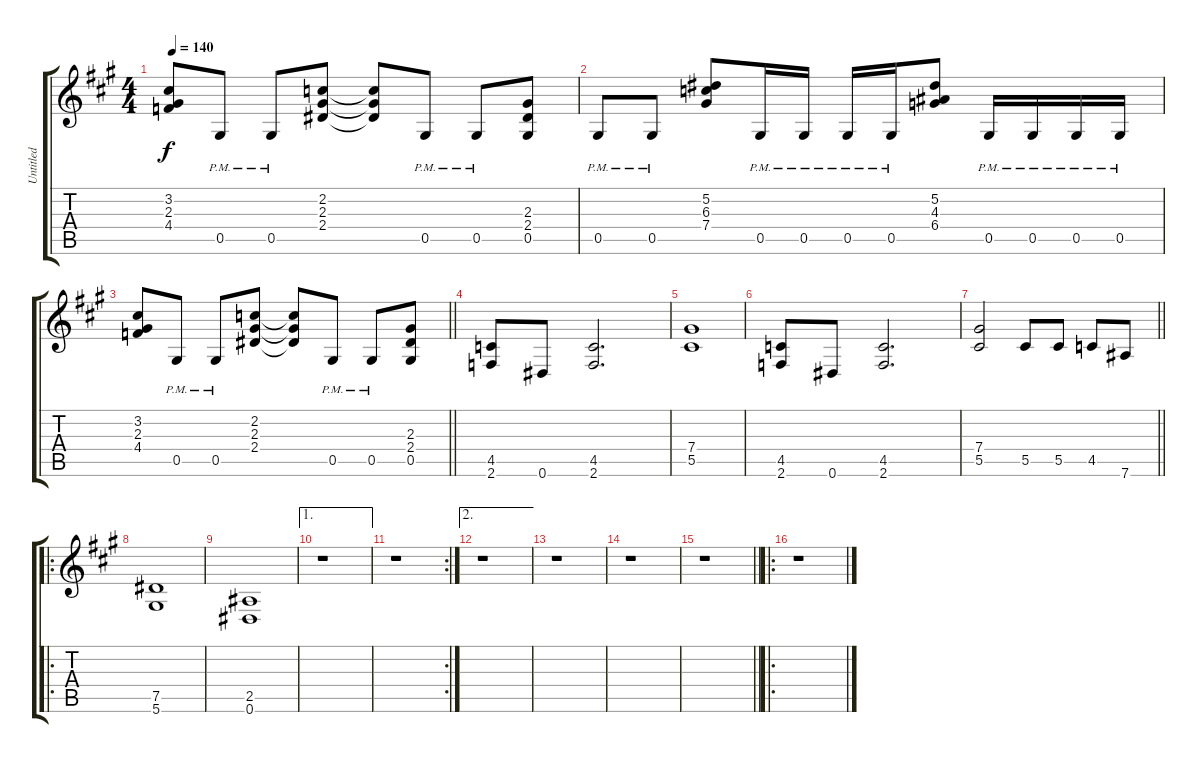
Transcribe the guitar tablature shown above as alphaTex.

\track ("Untitled" "Untitled") {instrument distortionguitar}
\staff {score tabs}
\tuning (Eb4 Bb3 Gb3 Db3 Ab2 Eb2) {hide}
\ts (4 4)
\tempo 140
\clef g2
\ks a
(3.2 2.3 4.4).8{dy f} 0.5{pm}.8 0.5{pm}.8 (2.2 2.3 2.4).8 (2.2{t} 2.3{t} 2.4{t}).8 0.5{pm}.8 0.5{pm}.8 (2.3 2.4 0.5).8 |
0.5{pm}.8 0.5{pm}.8 (5.2 6.3 7.4).8 0.5{pm}.16 0.5{pm}.16 0.5{pm}.16 0.5{pm}.16 (5.2 4.3 6.4).8 0.5{pm}.16 0.5{pm}.16 0.5{pm}.16 0.5{pm}.16 |
\barLineRight lightlight
(3.2 2.3 4.4).8 0.5{pm}.8 0.5{pm}.8 (2.2 2.3 2.4).8 (2.2{t} 2.3{t} 2.4{t}).8 0.5{pm}.8 0.5{pm}.8 (2.3 2.4 0.5).8 |
(4.5 2.6).8 0.6.8 (4.5 2.6).2{d} |
(7.4 5.5).1 |
(4.5 2.6).8 0.6.8 (4.5 2.6).2{d} |
\barLineRight lightlight
(7.4 5.5).2 5.5.8 5.5.8 4.5.8 7.6.8 |
\ro
(7.5 5.6).1 |
(2.5 0.6).1 |
\ae 1
r.1 |
\rc 2
r.1 |
\ae 2
r.1 |
r.1 |
r.1 |
\barLineRight lightlight
r.1 |
\ro
r.1
